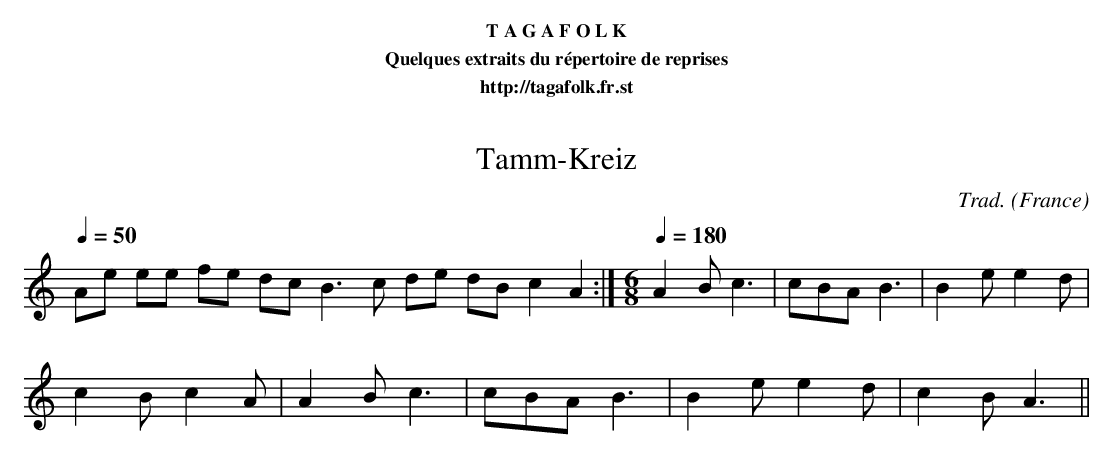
X:1
T:Tamm-Kreiz
C:Trad.
O:France
M:none
L:1/8
Q:1/4=50
K:C
Ae ee fe dc B3 c de dB c2A2 :| [M:6/8][Q:1/4=180] A2 B c3 | cBA B3 | B2 ee2 d |
 c2 Bc2 A | A2 Bc3 | cBA B3 | B2 ee2 d | c2 BA3 ||
